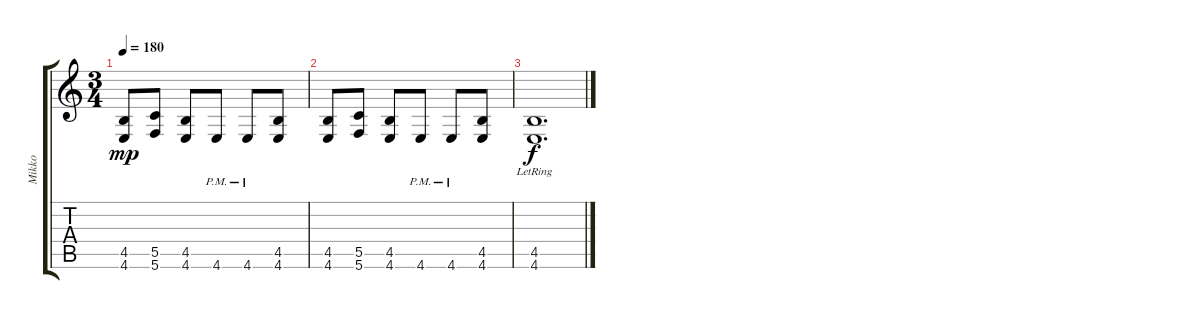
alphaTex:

\track ("Mikko" "Mikko") {instrument distortionguitar}
\staff {score tabs}
\tuning (D4 A3 F3 C3 G2 C2) {hide}
\ts (3 4)
\tempo 180
\clef g2
\ks c
(4.5 4.6).8{dy mp} (5.5 5.6).8 (4.5 4.6).8 4.6{pm}.8 4.6{pm}.8 (4.5 4.6).8 |
(4.5 4.6).8 (5.5 5.6).8 (4.5 4.6).8 4.6{pm}.8 4.6{pm}.8 (4.5 4.6).8 |
(4.5 4.6{lr}).1{d dy f}
